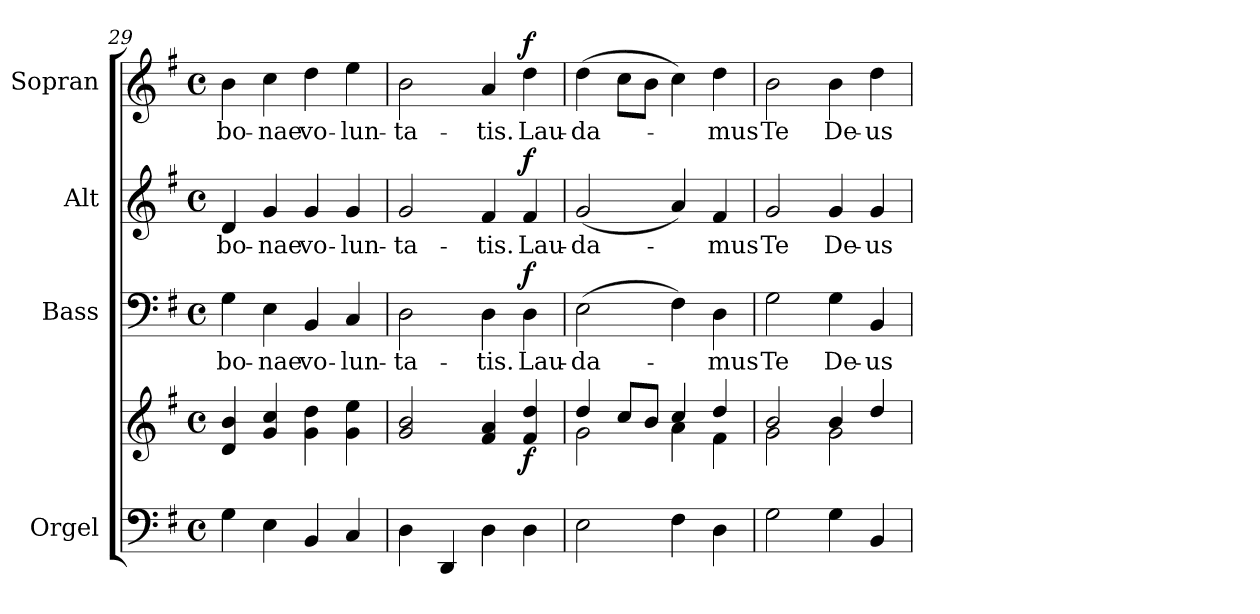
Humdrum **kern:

**kern	**kern	**dynam	**kern	**text	**dynam	**kern	**text	**dynam	**kern	**text	**dynam
*part4	*part4	*part4	*part3	*part3	*part3	*part2	*part2	*part2	*part1	*part1	*part1
*staff5	*staff4	*staff4/5	*staff3	*staff3	*staff3	*staff2	*staff2	*staff2	*staff1	*staff1	*staff1
*I"Orgel	*	*	*I"Bass	*	*	*I"Alt	*	*	*I"Sopran	*	*
*I'Org.	*	*	*I'B.	*	*	*I'A.	*	*	*I'S.	*	*
*clefF4	*clefG2	*	*clefF4	*	*	*clefG2	*	*	*clefG2	*	*
*k[f#]	*k[f#]	*	*k[f#]	*	*	*k[f#]	*	*	*k[f#]	*	*
*G:	*G:	*	*G:	*	*	*G:	*	*	*G:	*	*
*M4/4	*M4/4	*	*M4/4	*	*	*M4/4	*	*	*M4/4	*	*
*met(c)	*met(c)	*	*met(c)	*	*	*met(c)	*	*	*met(c)	*	*
=29	=29	=29	=29	=29	=29	=29	=29	=29	=29	=29	=29
!	!	!	!	!LO:LY:b	!	!	!LO:LY:b	!	!	!LO:LY:b	!
4G\	4d/ 4b/	.	4G\	bo-	.	4d/	bo-	.	4b\	bo-	.
!	!	!	!	!LO:LY:b	!	!	!LO:LY:b	!	!	!LO:LY:b	!
4E\	4g/ 4cc/	.	4E\	-nae	.	4g/	-nae	.	4cc\	-nae	.
!	!	!	!	!LO:LY:b	!	!	!LO:LY:b	!	!	!LO:LY:b	!
4BB/	4g\ 4dd\	.	4BB/	vo-	.	4g/	vo-	.	4dd\	vo-	.
!	!	!	!	!LO:LY:b	!	!	!LO:LY:b	!	!	!LO:LY:b	!
4C/	4g\ 4ee\	.	4C/	-lun-	.	4g/	-lun-	.	4ee\	-lun-	.
=30	=30	=30	=30	=30	=30	=30	=30	=30	=30	=30	=30
!	!	!	!	!LO:LY:b	!	!	!LO:LY:b	!	!	!LO:LY:b	!
4D\	2g/ 2b/	.	2D\	-ta-	.	2g/	-ta-	.	2b\	-ta-	.
4DD/	.	.	.	.	.	.	.	.	.	.	.
!	!	!	!	!LO:LY:b	!	!	!LO:LY:b	!	!	!LO:LY:b	!
4D\	4f#/ 4a/	.	4D\	-tis.	.	4f#/	-tis.	.	4a/	-tis.	.
!	!	!LO:DY:b	!	!LO:LY:b	!LO:DY:a	!	!LO:LY:b	!LO:DY:a	!	!LO:LY:b	!LO:DY:a
4D\	4f#/ 4dd/	f	4D\	Lau-	f	4f#/	Lau-	f	4dd\	Lau-	f
!!LO:LB:g=z
=31	=31	=31	=31	=31	=31	=31	=31	=31	=31	=31	=31
*	*^	*	*	*	*	*	*	*	*	*	*
!	!	!	!	!	!LO:LY:b	!	!	!LO:LY:b	!	!	!LO:LY:b	!
2E\	4dd/	2g\	.	(>2E\	-da-	.	(<2g/	-da-	.	(>4dd\	-da-	.
.	8cc/L	.	.	.	.	.	.	.	.	8cc\L	.	.
.	8b/J	.	.	.	.	.	.	.	.	8b\J	.	.
4F#\	4cc/	4a\	.	4F#\)	.	.	4a/)	.	.	4cc\)	.	.
!	!	!	!	!	!LO:LY:b	!	!	!LO:LY:b	!	!	!LO:LY:b	!
4D\	4dd/	4f#\	.	4D\	-mus	.	4f#/	-mus	.	4dd\	-mus	.
=32	=32	=32	=32	=32	=32	=32	=32	=32	=32	=32	=32	=32
!	!	!	!	!	!LO:LY:b	!	!	!LO:LY:b	!	!	!LO:LY:b	!
2G\	2b/	2g\	.	2G\	Te	.	2g/	Te	.	2b\	Te	.
!	!	!	!	!	!LO:LY:b	!	!	!LO:LY:b	!	!	!LO:LY:b	!
4G\	4b/	2g\	.	4G\	De-	.	4g/	De-	.	4b\	De-	.
!	!	!	!	!	!LO:LY:b	!	!	!LO:LY:b	!	!	!LO:LY:b	!
4BB/	4dd/	.	.	4BB/	-us	.	4g/	-us	.	4dd\	-us	.
*	*v	*v	*	*	*	*	*	*	*	*	*	*
=	=	=	=	=	=	=	=	=	=	=	=
*-	*-	*-	*-	*-	*-	*-	*-	*-	*-	*-	*-
